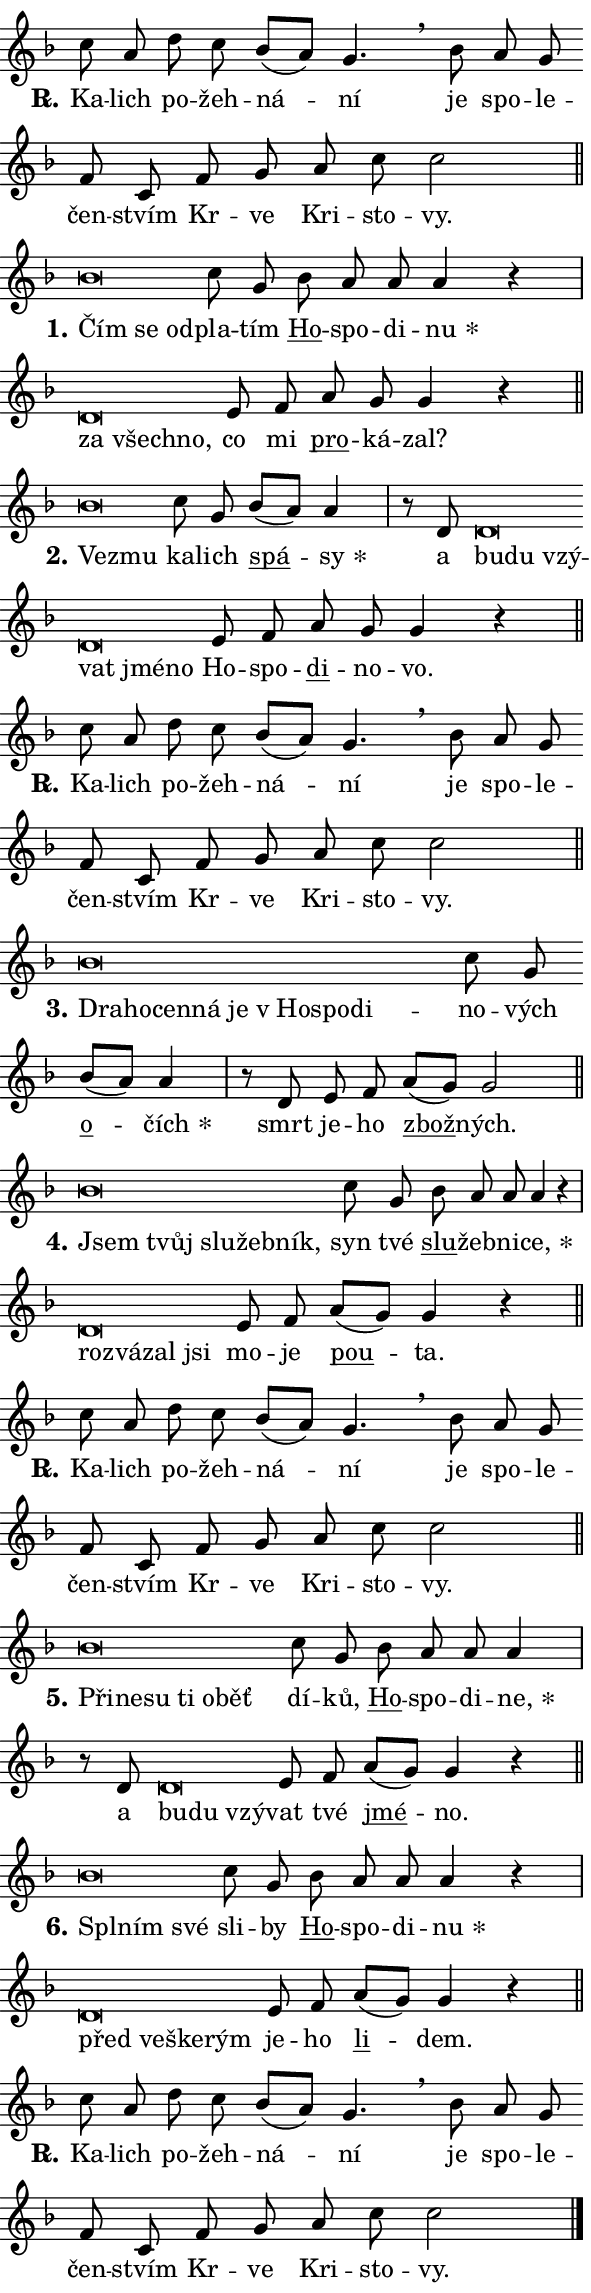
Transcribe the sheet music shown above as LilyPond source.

\version "2.24.0"
\header { tagline = "" }
\paper {
  indent = 0\cm
  top-margin = 0\cm
  right-margin = 0.13\cm % to fit lyric hyphens
  bottom-margin = 0\cm
  left-margin = 0\cm
  paper-width = 10\cm
  page-breaking = #ly:one-page-breaking
  system-system-spacing.basic-distance = #11
  score-system-spacing.basic-distance = #11
  ragged-last = ##f
}


%% Author: Thomas Morley
%% https://lists.gnu.org/archive/html/lilypond-user/2020-05/msg00002.html
#(define (line-position grob)
"Returns position of @var[grob} in current system:
   @code{'start}, if at first time-step
   @code{'end}, if at last time-step
   @code{'middle} otherwise
"
  (let* ((col (ly:item-get-column grob))
         (ln (ly:grob-object col 'left-neighbor))
         (rn (ly:grob-object col 'right-neighbor))
         (col-to-check-left (if (ly:grob? ln) ln col))
         (col-to-check-right (if (ly:grob? rn) rn col))
         (break-dir-left
           (and
             (ly:grob-property col-to-check-left 'non-musical #f)
             (ly:item-break-dir col-to-check-left)))
         (break-dir-right
           (and
             (ly:grob-property col-to-check-right 'non-musical #f)
             (ly:item-break-dir col-to-check-right))))
        (cond ((eqv? 1 break-dir-left) 'start)
              ((eqv? -1 break-dir-right) 'end)
              (else 'middle))))

#(define (tranparent-at-line-position vctor)
  (lambda (grob)
  "Relying on @code{line-position} select the relevant enry from @var{vctor}.
Used to determine transparency,"
    (case (line-position grob)
      ((end) (not (vector-ref vctor 0)))
      ((middle) (not (vector-ref vctor 1)))
      ((start) (not (vector-ref vctor 2))))))

noteHeadBreakVisibility =
#(define-music-function (break-visibility)(vector?)
"Makes @code{NoteHead}s transparent relying on @var{break-visibility}"
#{
  \override NoteHead.transparent =
    #(tranparent-at-line-position break-visibility)
#})

#(define delete-ledgers-for-transparent-note-heads
  (lambda (grob)
    "Reads whether a @code{NoteHead} is transparent.
If so this @code{NoteHead} is removed from @code{'note-heads} from
@var{grob}, which is supposed to be @code{LedgerLineSpanner}.
As a result ledgers are not printed for this @code{NoteHead}"
    (let* ((nhds-array (ly:grob-object grob 'note-heads))
           (nhds-list
             (if (ly:grob-array? nhds-array)
                 (ly:grob-array->list nhds-array)
                 '()))
           ;; Relies on the transparent-property being done before
           ;; Staff.LedgerLineSpanner.after-line-breaking is executed.
           ;; This is fragile ...
           (to-keep
             (remove
               (lambda (nhd)
                 (ly:grob-property nhd 'transparent #f))
               nhds-list)))
      ;; TODO find a better method to iterate over grob-arrays, similiar
      ;; to filter/remove etc for lists
      ;; For now rebuilt from scratch
      (set! (ly:grob-object grob 'note-heads)  '())
      (for-each
        (lambda (nhd)
          (ly:pointer-group-interface::add-grob grob 'note-heads nhd))
        to-keep))))

squashNotes = {
  \override NoteHead.X-extent = #'(-0.2 . 0.2)
  \override NoteHead.Y-extent = #'(-0.75 . 0)
  \override NoteHead.stencil =
    #(lambda (grob)
       (let ((pos (ly:grob-property grob 'staff-position)))
         (begin
           (if (< pos -7) (display "ERROR: Lower brevis then expected\n") (display ""))
           (if (<= pos -6) ly:text-interface::print ly:note-head::print))))
}
unSquashNotes = {
  \revert NoteHead.X-extent
  \revert NoteHead.Y-extent
  \revert NoteHead.stencil
}

hideNotes = \noteHeadBreakVisibility #begin-of-line-visible
unHideNotes = \noteHeadBreakVisibility #all-visible

% work-around for resetting accidentals
% https://lilypond.org/doc/v2.23/Documentation/notation/displaying-rhythms#unmetered-music
cadenzaMeasure = {
  \cadenzaOff
  \partial 1024 s1024
  \cadenzaOn
}

#(define-markup-command (accent layout props text) (markup?)
  "Underline accented syllable"
  (interpret-markup layout props
    #{\markup \override #'(offset . 4.3) \underline { #text }#}))

responsum = \markup \concat {
  "R" \hspace #-1.05 \path #0.1 #'((moveto 0 0.07) (lineto 0.9 0.8)) \hspace #0.05 "."
}

spaceSize = #0.6828661417322834 % exact space size for TeX Gyre Schola

\layout {
  \context {
    \Staff
    \remove "Time_signature_engraver"
    \override LedgerLineSpanner.after-line-breaking = #delete-ledgers-for-transparent-note-heads
  }
  \context {
    \Lyrics {
      \override LyricSpace.minimum-distance = \spaceSize
      \override LyricText.font-name = #"TeX Gyre Schola"
      \override LyricText.font-size = 1
      \override StanzaNumber.font-name = #"TeX Gyre Schola Bold"
      \override StanzaNumber.font-size = 1
    }
  }
  \context {
    \Score 
    \override NoteHead.text =
      #(lambda (grob) 
        (let ((pos (ly:grob-property grob 'staff-position)))
          #{\markup {
            \combine
              \halign #-0.55 \raise #(if (= pos -6) 0 0.5) \override #'(thickness . 2) \draw-line #'(3.2 . 0)
              \musicglyph "noteheads.sM1"
          }#}))
  }
}

% magnetic-lyrics.ily
%
%   written by
%     Jean Abou Samra <jean@abou-samra.fr>
%     Werner Lemberg <wl@gnu.org>
%
%   adapted by
%     Jiri Hon <jiri.hon@gmail.com>
%
% Version 2022-Apr-15

% https://www.mail-archive.com/lilypond-user@gnu.org/msg149350.html

#(define (Left_hyphen_pointer_engraver context)
   "Collect syllable-hyphen-syllable occurrences in lyrics and store
them in properties.  This engraver only looks to the left.  For
example, if the lyrics input is @code{foo -- bar}, it does the
following.

@itemize @bullet
@item
Set the @code{text} property of the @code{LyricHyphen} grob between
@q{foo} and @q{bar} to @code{foo}.

@item
Set the @code{left-hyphen} property of the @code{LyricText} grob with
text @q{foo} to the @code{LyricHyphen} grob between @q{foo} and
@q{bar}.
@end itemize

Use this auxiliary engraver in combination with the
@code{lyric-@/text::@/apply-@/magnetic-@/offset!} hook."
   (let ((hyphen #f)
         (text #f))
     (make-engraver
      (acknowledgers
       ((lyric-syllable-interface engraver grob source-engraver)
        (set! text grob)))
      (end-acknowledgers
       ((lyric-hyphen-interface engraver grob source-engraver)
        ;(when (not (grob::has-interface grob 'lyric-space-interface))
          (set! hyphen grob)));)
      ((stop-translation-timestep engraver)
       (when (and text hyphen)
         (ly:grob-set-object! text 'left-hyphen hyphen))
       (set! text #f)
       (set! hyphen #f)))))

#(define (lyric-text::apply-magnetic-offset! grob)
   "If the space between two syllables is less than the value in
property @code{LyricText@/.details@/.squash-threshold}, move the right
syllable to the left so that it gets concatenated with the left
syllable.

Use this function as a hook for
@code{LyricText@/.after-@/line-@/breaking} if the
@code{Left_@/hyphen_@/pointer_@/engraver} is active."
   (let ((hyphen (ly:grob-object grob 'left-hyphen #f)))
     (when hyphen
       (let ((left-text (ly:spanner-bound hyphen LEFT)))
         (when (grob::has-interface left-text 'lyric-syllable-interface)
           (let* ((common (ly:grob-common-refpoint grob left-text X))
                  (this-x-ext (ly:grob-extent grob common X))
                  (left-x-ext
                   (begin
                     ;; Trigger magnetism for left-text.
                     (ly:grob-property left-text 'after-line-breaking)
                     (ly:grob-extent left-text common X)))
                  ;; `delta` is the gap width between two syllables.
                  (delta (- (interval-start this-x-ext)
                            (interval-end left-x-ext)))
                  (details (ly:grob-property grob 'details))
                  (threshold (assoc-get 'squash-threshold details 0.2)))
             (when (< delta threshold)
               (let* (;; We have to manipulate the input text so that
                      ;; ligatures crossing syllable boundaries are not
                      ;; disabled.  For languages based on the Latin
                      ;; script this is essentially a beautification.
                      ;; However, for non-Western scripts it can be a
                      ;; necessity.
                      (lt (ly:grob-property left-text 'text))
                      (rt (ly:grob-property grob 'text))
                      (is-space (grob::has-interface hyphen 'lyric-space-interface))
                      (space (if is-space " " ""))
                      (extra-delta (if is-space spaceSize 0))
                      ;; Append new syllable.
                      (ltrt-space (if (and (string? lt) (string? rt))
                                (string-append lt space rt)
                                (make-concat-markup (list lt space rt))))
                      ;; Right-align `ltrt` to the right side.
                      (ltrt-space-markup (grob-interpret-markup
                               grob
                               (make-translate-markup
                                (cons (interval-length this-x-ext) 0)
                                (make-right-align-markup ltrt-space)))))
                 (begin
                   ;; Don't print `left-text`.
                   (ly:grob-set-property! left-text 'stencil #f)
                   ;; Set text and stencil (which holds all collected
                   ;; syllables so far) and shift it to the left.
                   (ly:grob-set-property! grob 'text ltrt-space)
                   (ly:grob-set-property! grob 'stencil ltrt-space-markup)
                   (ly:grob-translate-axis! grob (- (- delta extra-delta)) X))))))))))


#(define (lyric-hyphen::displace-bounds-first grob)
   ;; Make very sure this callback isn't triggered too early.
   (let ((left (ly:spanner-bound grob LEFT))
         (right (ly:spanner-bound grob RIGHT)))
     (ly:grob-property left 'after-line-breaking)
     (ly:grob-property right 'after-line-breaking)
     (ly:lyric-hyphen::print grob)))

squashThreshold = #0.4

\layout {
  \context {
    \Lyrics
    \consists #Left_hyphen_pointer_engraver
    \override LyricText.after-line-breaking =
      #lyric-text::apply-magnetic-offset!
    \override LyricHyphen.stencil = #lyric-hyphen::displace-bounds-first
    \override LyricText.details.squash-threshold = \squashThreshold
    \override LyricHyphen.minimum-distance = 0
    \override LyricHyphen.minimum-length = \squashThreshold
  }
}

squashText = \override LyricText.details.squash-threshold = 9999
unSquashText = \override LyricText.details.squash-threshold = \squashThreshold

leftText = \override LyricText.self-alignment-X = #LEFT
unLeftText = \revert LyricText.self-alignment-X

starOffset = #(lambda (grob) 
                (let ((x_offset (ly:self-alignment-interface::aligned-on-x-parent grob)))
                  (if (= x_offset 0) 0 (+ x_offset 1.2))))

star = #(define-music-function (syllable)(string?)
"Append star separator at the end of a syllable"
#{
  \once \override LyricText.X-offset = #starOffset
  \lyricmode { \markup {
    #syllable
    \override #'((font-name . "TeX Gyre Schola Bold")) \hspace #0.2 \lower #0.65 \larger "*"
  } }
#})

starAccent = #(define-music-function (syllable)(string?)
"Append star separator at the end of a syllable and make accent"
#{
  \once \override LyricText.X-offset = #starOffset
  \lyricmode { \markup {
    \accent #syllable
    \override #'((font-name . "TeX Gyre Schola Bold")) \hspace #0.2 \lower #0.65 \larger "*"
  } }
#})

breath = #(define-music-function (syllable)(string?)
"Append breathing indicator at the end of a syllable"
#{
  \lyricmode { \markup { #syllable "+" } }
#})

optionalBreath = #(define-music-function (syllable)(string?)
"Append optional breathing indicator at the end of a syllable"
#{
  \lyricmode { \markup { #syllable "(+)" } }
#})


\score {
    <<
        \new Voice = "melody" { \cadenzaOn \key f \major \relative { c''8 a d c bes[( a)] g4. \breathe \bar "" bes8 a g \bar "" f c \bar "" f g \bar "" a c c2 \cadenzaMeasure \bar "||" \break } }
        \new Lyrics \lyricsto "melody" { \lyricmode { \set stanza = \responsum
Ka -- lich po -- žeh -- ná -- ní je spo -- le -- čen -- stvím Kr -- ve Kri -- sto -- vy. } }
    >>
    \layout {}
}

\score {
    <<
        \new Voice = "melody" { \cadenzaOn \key f \major \relative { \squashNotes bes'\breve*1/16 \hideNotes \breve*1/16 \breve*1/16 \bar "" \unHideNotes \unSquashNotes c8 g \bar "" bes a a a4 r \cadenzaMeasure \bar "|" \squashNotes d,\breve*1/16 \hideNotes \breve*1/16 \breve*1/16 \bar "" \unHideNotes \unSquashNotes e8 f \bar "" a g g4 r \cadenzaMeasure \bar "||" \break } }
        \new Lyrics \lyricsto "melody" { \lyricmode { \set stanza = "1."
\leftText Čím \squashText se od -- \unLeftText \unSquashText pla -- tím \markup \accent Ho -- spo -- di -- \star nu \leftText za \squashText všech -- no, \unLeftText \unSquashText co mi \markup \accent pro -- ká -- zal? } }
    >>
    \layout {}
}

\score {
    <<
        \new Voice = "melody" { \cadenzaOn \key f \major \relative { \squashNotes bes'\breve*1/16 \hideNotes \breve*1/16 \bar "" \unHideNotes \unSquashNotes c8 g \bar "" bes[( a)] a4 \cadenzaMeasure \bar "|" r8 d, \squashNotes d\breve*1/16 \hideNotes \breve*1/16 \bar "" \breve*1/16 \bar "" \breve*1/16 \bar "" \breve*1/16 \breve*1/16 \bar "" \unHideNotes \unSquashNotes e8 f \bar "" a g g4 r \cadenzaMeasure \bar "||" \break } }
        \new Lyrics \lyricsto "melody" { \lyricmode { \set stanza = "2."
\leftText Ve -- \squashText zmu \unLeftText \unSquashText ka -- lich \markup \accent spá -- \star sy a \leftText bu -- \squashText du vzý -- vat jmé -- no \unLeftText \unSquashText Ho -- spo -- \markup \accent di -- no -- vo. } }
    >>
    \layout {}
}

\score {
    <<
        \new Voice = "melody" { \cadenzaOn \key f \major \relative { c''8 a d c bes[( a)] g4. \breathe \bar "" bes8 a g \bar "" f c \bar "" f g \bar "" a c c2 \cadenzaMeasure \bar "||" \break } }
        \new Lyrics \lyricsto "melody" { \lyricmode { \set stanza = \responsum
Ka -- lich po -- žeh -- ná -- ní je spo -- le -- čen -- stvím Kr -- ve Kri -- sto -- vy. } }
    >>
    \layout {}
}

\score {
    <<
        \new Voice = "melody" { \cadenzaOn \key f \major \relative { \squashNotes bes'\breve*1/16 \hideNotes \breve*1/16 \bar "" \breve*1/16 \bar "" \breve*1/16 \bar "" \breve*1/16 \bar "" \breve*1/16 \bar "" \breve*1/16 \breve*1/16 \bar "" \unHideNotes \unSquashNotes c8 g \bar "" bes[( a)] a4 \cadenzaMeasure \bar "|" r8 d, e f \bar "" a[( g)] g2 \cadenzaMeasure \bar "||" \break } }
        \new Lyrics \lyricsto "melody" { \lyricmode { \set stanza = "3."
\leftText Dra -- \squashText ho -- cen -- ná je "v Ho" -- spo -- di -- \unLeftText \unSquashText no -- vých \markup \accent o -- \star čích smrt je -- ho \markup \accent zbož -- ných. } }
    >>
    \layout {}
}

\score {
    <<
        \new Voice = "melody" { \cadenzaOn \key f \major \relative { \squashNotes bes'\breve*1/16 \hideNotes \breve*1/16 \bar "" \breve*1/16 \bar "" \breve*1/16 \breve*1/16 \bar "" \unHideNotes \unSquashNotes c8 g \bar "" bes a a a4 r \cadenzaMeasure \bar "|" \squashNotes d,\breve*1/16 \hideNotes \breve*1/16 \bar "" \breve*1/16 \breve*1/16 \bar "" \unHideNotes \unSquashNotes e8 f \bar "" a[( g)] g4 r \cadenzaMeasure \bar "||" \break } }
        \new Lyrics \lyricsto "melody" { \lyricmode { \set stanza = "4."
\leftText Jsem \squashText tvůj slu -- žeb -- ník, \unLeftText \unSquashText syn tvé \markup \accent slu -- žeb -- ni -- \star ce, \leftText roz -- \squashText vá -- zal jsi \unLeftText \unSquashText mo -- je \markup \accent pou -- ta. } }
    >>
    \layout {}
}

\score {
    <<
        \new Voice = "melody" { \cadenzaOn \key f \major \relative { c''8 a d c bes[( a)] g4. \breathe \bar "" bes8 a g \bar "" f c \bar "" f g \bar "" a c c2 \cadenzaMeasure \bar "||" \break } }
        \new Lyrics \lyricsto "melody" { \lyricmode { \set stanza = \responsum
Ka -- lich po -- žeh -- ná -- ní je spo -- le -- čen -- stvím Kr -- ve Kri -- sto -- vy. } }
    >>
    \layout {}
}

\score {
    <<
        \new Voice = "melody" { \cadenzaOn \key f \major \relative { \squashNotes bes'\breve*1/16 \hideNotes \breve*1/16 \bar "" \breve*1/16 \bar "" \breve*1/16 \bar "" \breve*1/16 \breve*1/16 \bar "" \unHideNotes \unSquashNotes c8 g \bar "" bes a a a4 \cadenzaMeasure \bar "|" r8 d, \squashNotes d\breve*1/16 \hideNotes \breve*1/16 \breve*1/16 \bar "" \unHideNotes \unSquashNotes e8 f \bar "" a[( g)] g4 r \cadenzaMeasure \bar "||" \break } }
        \new Lyrics \lyricsto "melody" { \lyricmode { \set stanza = "5."
\leftText Při -- \squashText ne -- su ti o -- běť \unLeftText \unSquashText dí -- ků, \markup \accent Ho -- spo -- di -- \star ne, a \leftText bu -- \squashText du vzý -- \unLeftText \unSquashText vat tvé \markup \accent jmé -- no. } }
    >>
    \layout {}
}

\score {
    <<
        \new Voice = "melody" { \cadenzaOn \key f \major \relative { \squashNotes bes'\breve*1/16 \hideNotes \breve*1/16 \breve*1/16 \bar "" \unHideNotes \unSquashNotes c8 g \bar "" bes a a a4 r \cadenzaMeasure \bar "|" \squashNotes d,\breve*1/16 \hideNotes \breve*1/16 \bar "" \breve*1/16 \breve*1/16 \bar "" \unHideNotes \unSquashNotes e8 f \bar "" a[( g)] g4 r \cadenzaMeasure \bar "||" \break } }
        \new Lyrics \lyricsto "melody" { \lyricmode { \set stanza = "6."
\leftText Spl -- \squashText ním své \unLeftText \unSquashText sli -- by \markup \accent Ho -- spo -- di -- \star nu \leftText před \squashText ve -- ške -- rým \unLeftText \unSquashText je -- ho \markup \accent li -- dem. } }
    >>
    \layout {}
}

\score {
    <<
        \new Voice = "melody" { \cadenzaOn \key f \major \relative { c''8 a d c bes[( a)] g4. \breathe \bar "" bes8 a g \bar "" f c \bar "" f g \bar "" a c c2 \cadenzaMeasure \bar "||" \break } \bar "|." }
        \new Lyrics \lyricsto "melody" { \lyricmode { \set stanza = \responsum
Ka -- lich po -- žeh -- ná -- ní je spo -- le -- čen -- stvím Kr -- ve Kri -- sto -- vy. } }
    >>
    \layout {}
}
